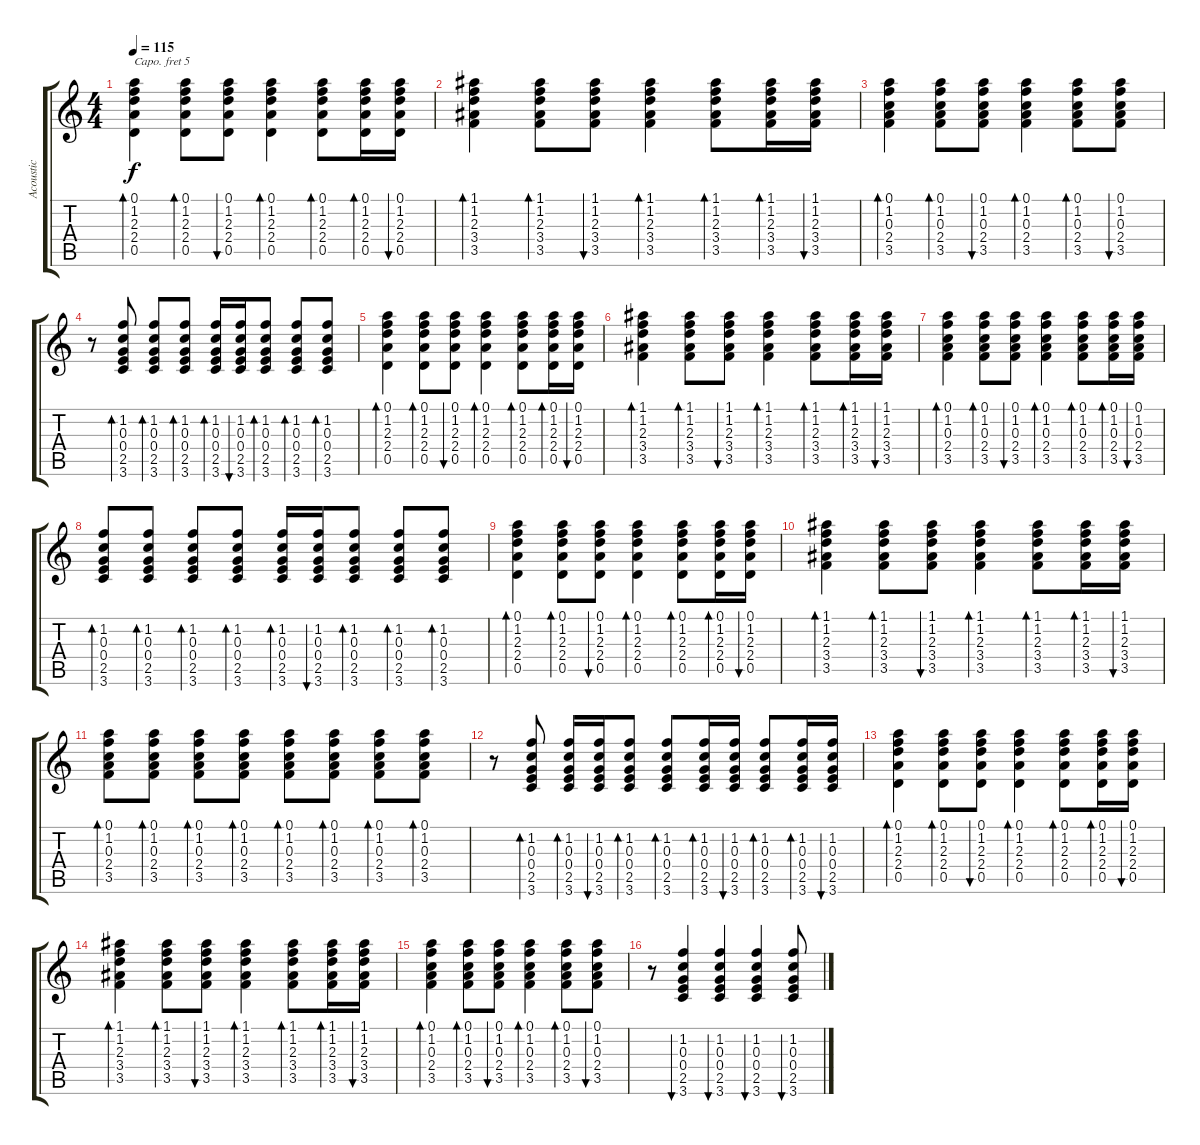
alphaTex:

\track ("Acoustic" "Acoustic") {instrument acousticguitarsteel}
\staff {score tabs}
\capo 5
\tuning (E4 B3 G3 D3 A2 E2) {hide}
\ts (4 4)
\tempo 115
\clef g2
\ks c
(0.1 1.2 2.3 2.4 0.5).4{bd 30 dy f} (0.1 1.2 2.3 2.4 0.5).8{bd 30} (0.1 1.2 2.3 2.4 0.5).8{bu 30} (0.1 1.2 2.3 2.4 0.5).4{bd 30} (0.1 1.2 2.3 2.4 0.5).8{bd 30} (0.1 1.2 2.3 2.4 0.5).16{bd 30} (0.1 1.2 2.3 2.4 0.5).16{bu 30} |
(1.1 1.2 2.3 3.4 3.5).4{bd 30} (1.1 1.2 2.3 3.4 3.5).8{bd 30} (1.1 1.2 2.3 3.4 3.5).8{bu 30} (1.1 1.2 2.3 3.4 3.5).4{bd 30} (1.1 1.2 2.3 3.4 3.5).8{bd 30} (1.1 1.2 2.3 3.4 3.5).16{bd 30} (1.1 1.2 2.3 3.4 3.5).16{bu 30} |
(0.1 1.2 0.3 2.4 3.5).4{bd 30} (0.1 1.2 0.3 2.4 3.5).8{bd 30} (0.1 1.2 0.3 2.4 3.5).8{bu 30} (0.1 1.2 0.3 2.4 3.5).4{bd 30} (0.1 1.2 0.3 2.4 3.5).8{bd 30} (0.1 1.2 0.3 2.4 3.5).8{bu 30} |
r.8 (1.2 0.3 0.4 2.5 3.6).8{bd 30} (1.2 0.3 0.4 2.5 3.6).8{bd 30} (1.2 0.3 0.4 2.5 3.6).8{bd 30} (1.2 0.3 0.4 2.5 3.6).16{bd 30} (1.2 0.3 0.4 2.5 3.6).16{bu 30} (1.2 0.3 0.4 2.5 3.6).8{bd 30} (1.2 0.3 0.4 2.5 3.6).8{bd 30} (1.2 0.3 0.4 2.5 3.6).8{bd 30} |
(0.1 1.2 2.3 2.4 0.5).4{bd 30} (0.1 1.2 2.3 2.4 0.5).8{bd 30} (0.1 1.2 2.3 2.4 0.5).8{bu 30} (0.1 1.2 2.3 2.4 0.5).4{bd 30} (0.1 1.2 2.3 2.4 0.5).8{bd 30} (0.1 1.2 2.3 2.4 0.5).16{bd 30} (0.1 1.2 2.3 2.4 0.5).16{bu 30} |
(1.1 1.2 2.3 3.4 3.5).4{bd 30} (1.1 1.2 2.3 3.4 3.5).8{bd 30} (1.1 1.2 2.3 3.4 3.5).8{bu 30} (1.1 1.2 2.3 3.4 3.5).4{bd 30} (1.1 1.2 2.3 3.4 3.5).8{bd 30} (1.1 1.2 2.3 3.4 3.5).16{bd 30} (1.1 1.2 2.3 3.4 3.5).16{bu 30} |
(0.1 1.2 0.3 2.4 3.5).4{bd 30} (0.1 1.2 0.3 2.4 3.5).8{bd 30} (0.1 1.2 0.3 2.4 3.5).8{bu 30} (0.1 1.2 0.3 2.4 3.5).4{bd 30} (0.1 1.2 0.3 2.4 3.5).8{bd 30} (0.1 1.2 0.3 2.4 3.5).16{bd 30} (0.1 1.2 0.3 2.4 3.5).16{bu 30} |
(1.2 0.3 0.4 2.5 3.6).8{bd 30} (1.2 0.3 0.4 2.5 3.6).8{bd 30} (1.2 0.3 0.4 2.5 3.6).8{bd 30} (1.2 0.3 0.4 2.5 3.6).8{bd 30} (1.2 0.3 0.4 2.5 3.6).16{bd 30} (1.2 0.3 0.4 2.5 3.6).16{bu 30} (1.2 0.3 0.4 2.5 3.6).8{bd 30} (1.2 0.3 0.4 2.5 3.6).8{bd 30} (1.2 0.3 0.4 2.5 3.6).8{bd 30} |
(0.1 1.2 2.3 2.4 0.5).4{bd 30} (0.1 1.2 2.3 2.4 0.5).8{bd 30} (0.1 1.2 2.3 2.4 0.5).8{bu 30} (0.1 1.2 2.3 2.4 0.5).4{bd 30} (0.1 1.2 2.3 2.4 0.5).8{bd 30} (0.1 1.2 2.3 2.4 0.5).16{bd 30} (0.1 1.2 2.3 2.4 0.5).16{bu 30} |
(1.1 1.2 2.3 3.4 3.5).4{bd 30} (1.1 1.2 2.3 3.4 3.5).8{bd 30} (1.1 1.2 2.3 3.4 3.5).8{bu 30} (1.1 1.2 2.3 3.4 3.5).4{bd 30} (1.1 1.2 2.3 3.4 3.5).8{bd 30} (1.1 1.2 2.3 3.4 3.5).16{bd 30} (1.1 1.2 2.3 3.4 3.5).16{bu 30} |
(0.1 1.2 0.3 2.4 3.5).8{bd 30} (0.1 1.2 0.3 2.4 3.5).8{bd 30} (0.1 1.2 0.3 2.4 3.5).8{bd 30} (0.1 1.2 0.3 2.4 3.5).8{bd 30} (0.1 1.2 0.3 2.4 3.5).8{bd 30} (0.1 1.2 0.3 2.4 3.5).8{bd 30} (0.1 1.2 0.3 2.4 3.5).8{bd 30} (0.1 1.2 0.3 2.4 3.5).8{bd 30} |
r.8 (1.2 0.3 0.4 2.5 3.6).8{bd 30} (1.2 0.3 0.4 2.5 3.6).16{bd 30} (1.2 0.3 0.4 2.5 3.6).16{bu 30} (1.2 0.3 0.4 2.5 3.6).8{bd 30} (1.2 0.3 0.4 2.5 3.6).8{bd 30} (1.2 0.3 0.4 2.5 3.6).16{bd 30} (1.2 0.3 0.4 2.5 3.6).16{bu 30} (1.2 0.3 0.4 2.5 3.6).8{bd 30} (1.2 0.3 0.4 2.5 3.6).16{bd 30} (1.2 0.3 0.4 2.5 3.6).16{bu 30} |
(0.1 1.2 2.3 2.4 0.5).4{bd 30} (0.1 1.2 2.3 2.4 0.5).8{bd 30} (0.1 1.2 2.3 2.4 0.5).8{bu 30} (0.1 1.2 2.3 2.4 0.5).4{bd 30} (0.1 1.2 2.3 2.4 0.5).8{bd 30} (0.1 1.2 2.3 2.4 0.5).16{bd 30} (0.1 1.2 2.3 2.4 0.5).16{bu 30} |
(1.1 1.2 2.3 3.4 3.5).4{bd 30} (1.1 1.2 2.3 3.4 3.5).8{bd 30} (1.1 1.2 2.3 3.4 3.5).8{bu 30} (1.1 1.2 2.3 3.4 3.5).4{bd 30} (1.1 1.2 2.3 3.4 3.5).8{bd 30} (1.1 1.2 2.3 3.4 3.5).16{bd 30} (1.1 1.2 2.3 3.4 3.5).16{bu 30} |
(0.1 1.2 0.3 2.4 3.5).4{bd 30} (0.1 1.2 0.3 2.4 3.5).8{bd 30} (0.1 1.2 0.3 2.4 3.5).8{bu 30} (0.1 1.2 0.3 2.4 3.5).4{bd 30} (0.1 1.2 0.3 2.4 3.5).8{bd 30} (0.1 1.2 0.3 2.4 3.5).8{bu 30} |
r.8 (1.2 0.3 0.4 2.5 3.6).4{bu 30} (1.2 0.3 0.4 2.5 3.6).4{bu 30} (1.2 0.3 0.4 2.5 3.6).4{bu 30} (1.2 0.3 0.4 2.5 3.6).8{bu 30}
